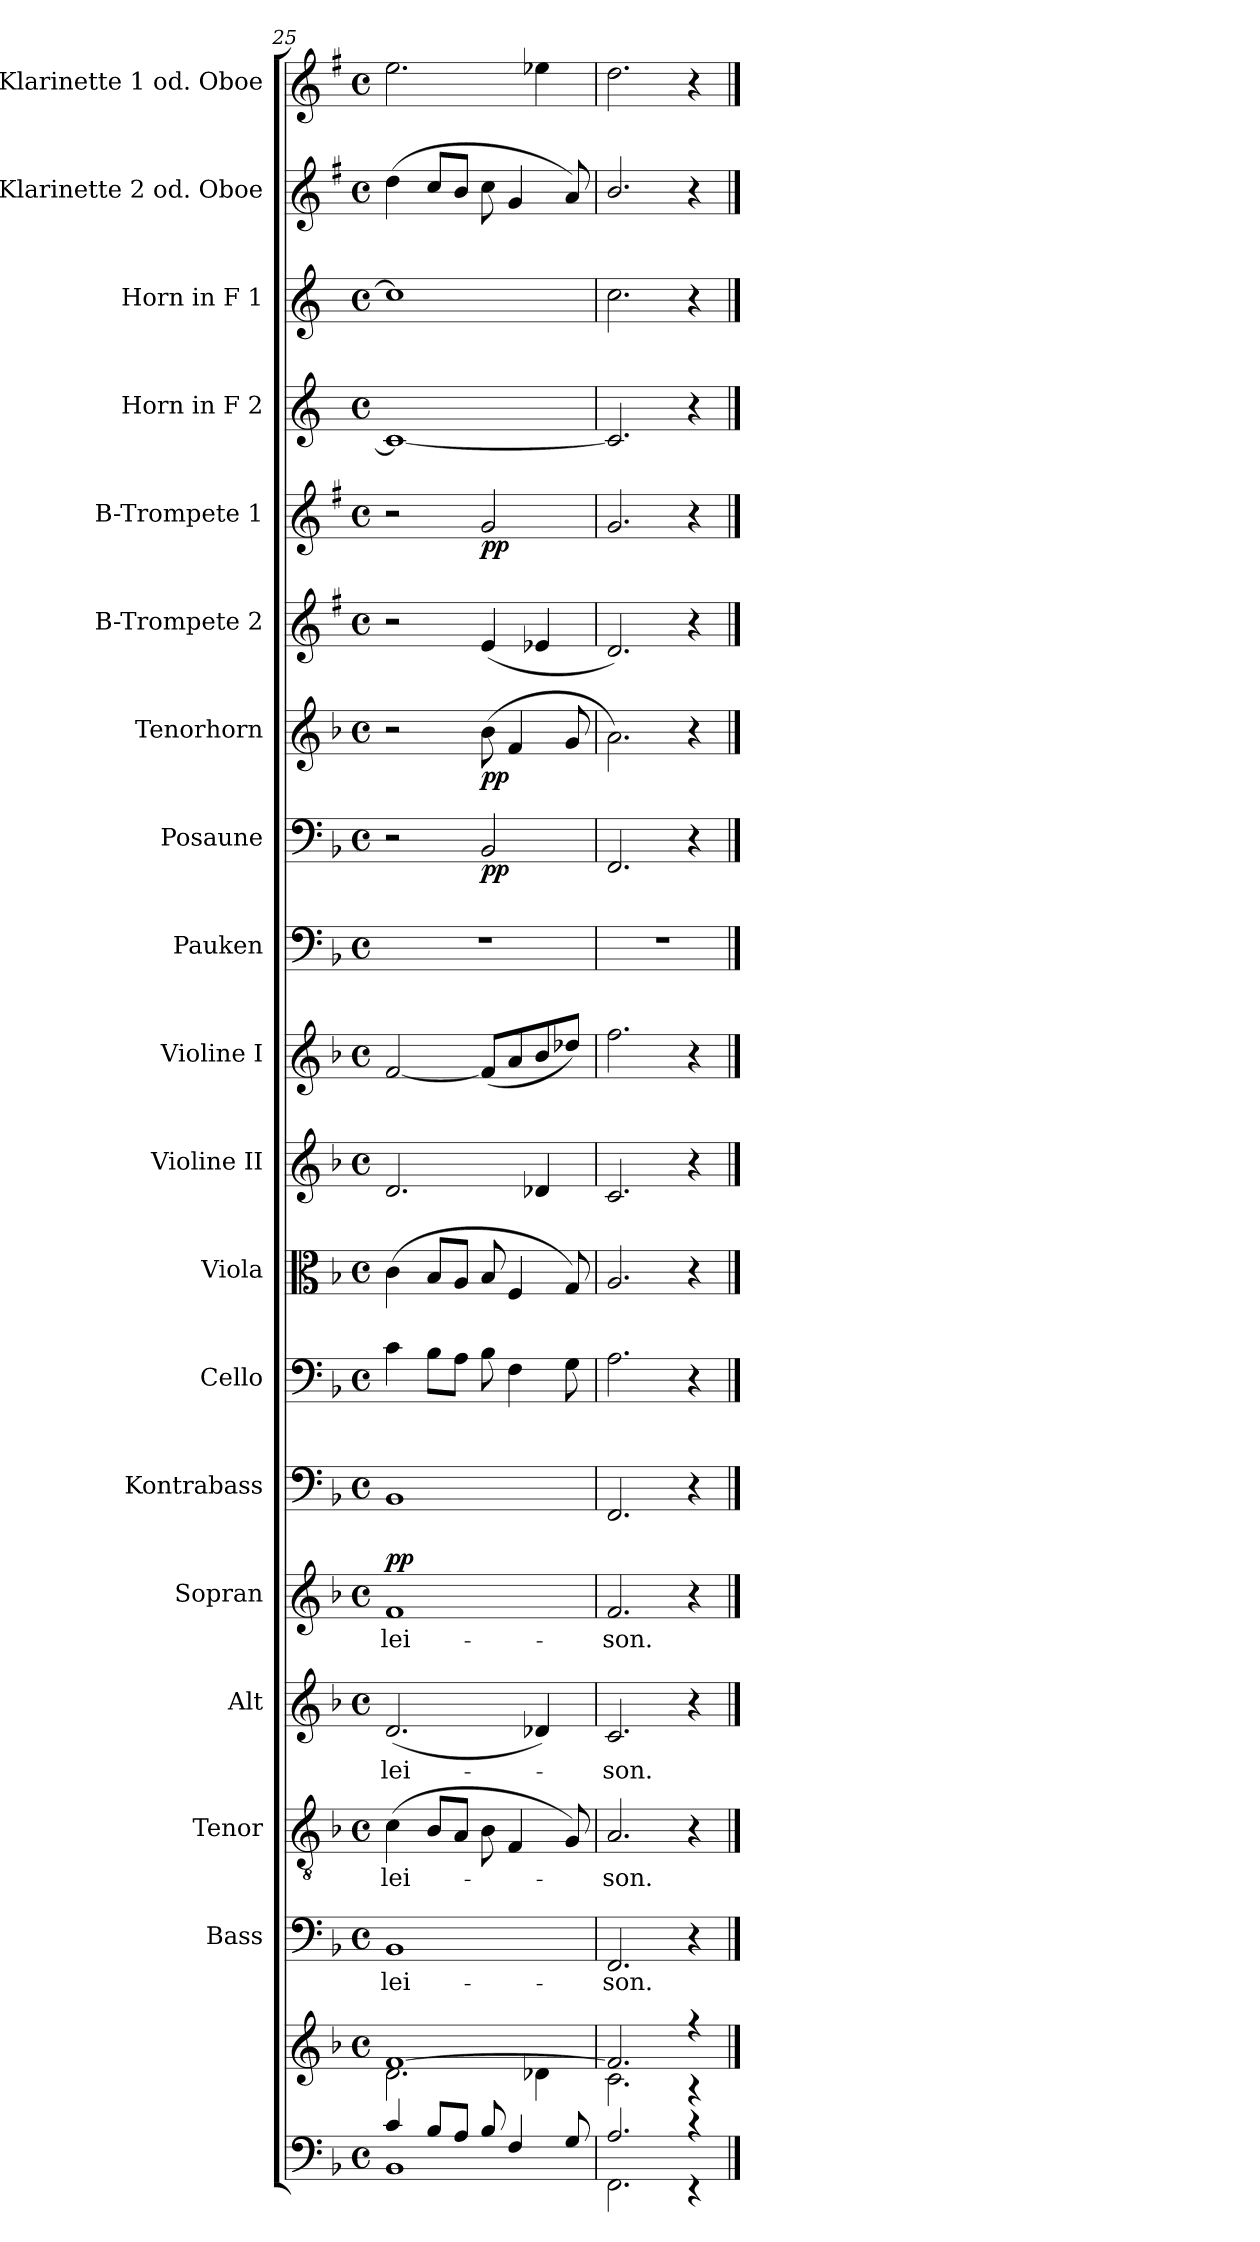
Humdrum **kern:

**kern	**kern	**kern	**text	**kern	**text	**kern	**text	**kern	**text	**dynam	**kern	**kern	**kern	**kern	**kern	**kern	**kern	**dynam	**kern	**dynam	**kern	**kern	**dynam	**kern	**kern	**kern	**kern
*part19	*part19	*part18	*part18	*part17	*part17	*part16	*part16	*part15	*part15	*part15	*part14	*part13	*part12	*part11	*part10	*part9	*part8	*part8	*part7	*part7	*part6	*part5	*part5	*part4	*part3	*part2	*part1
*staff20	*staff19	*staff18	*staff18	*staff17	*staff17	*staff16	*staff16	*staff15	*staff15	*staff15	*staff14	*staff13	*staff12	*staff11	*staff10	*staff9	*staff8	*staff8	*staff7	*staff7	*staff6	*staff5	*staff5	*staff4	*staff3	*staff2	*staff1
*	*	*I"Bass	*	*I"Tenor	*	*I"Alt	*	*I"Sopran	*	*	*I"Kontrabass	*I"Cello	*I"Viola	*I"Violine II	*I"Violine I	*I"Pauken	*I"Posaune	*	*I"Tenorhorn	*	*I"B-Trompete 2	*I"B-Trompete 1	*	*I"Horn in F 2	*I"Horn in F 1	*I"C-Klarinette 2 od. Oboe	*I"C-Klarinette 1 od. Oboe
*	*	*I'B.	*	*I'T.	*	*I'A.	*	*I'S.	*	*	*I'Kb.	*	*I'Vla.	*I'Vl. II	*I'Vl. I	*I'Pk.	*I'Pos.	*	*I'T. Hrn.	*	*I'B Trp. 2	*I'B Trp. 1	*	*	*	*I'C Kl. 2	*I'C Kl. 1
*clefF4	*clefG2	*clefF4	*	*clefGv2	*	*clefG2	*	*clefG2	*	*	*clefF4	*clefF4	*clefC3	*clefG2	*clefG2	*clefF4	*clefF4	*	*clefG2	*	*clefG2	*clefG2	*	*clefG2	*clefG2	*clefG2	*clefG2
*	*	*	*	*	*	*	*	*	*	*	*ITrd7c12	*	*	*	*	*	*	*	*ITrd8c14	*	*ITrd1c2	*ITrd1c2	*	*ITrd4c7	*ITrd4c7	*ITrd1c2	*ITrd1c2
*k[b-]	*k[b-]	*k[b-]	*	*k[b-]	*	*k[b-]	*	*k[b-]	*	*	*k[b-]	*k[b-]	*k[b-]	*k[b-]	*k[b-]	*k[b-]	*k[b-]	*	*k[b-]	*	*k[b-]	*k[b-]	*	*k[b-]	*k[b-]	*k[b-]	*k[b-]
*F:	*F:	*F:	*	*F:	*	*F:	*	*F:	*	*	*F:	*F:	*F:	*F:	*F:	*F:	*F:	*	*F:	*	*F:	*F:	*	*F:	*F:	*F:	*F:
*M4/4	*M4/4	*M4/4	*	*M4/4	*	*M4/4	*	*M4/4	*	*	*M4/4	*M4/4	*M4/4	*M4/4	*M4/4	*M4/4	*M4/4	*	*M4/4	*	*M4/4	*M4/4	*	*M4/4	*M4/4	*M4/4	*M4/4
*met(c)	*met(c)	*met(c)	*	*met(c)	*	*met(c)	*	*met(c)	*	*	*met(c)	*met(c)	*met(c)	*met(c)	*met(c)	*met(c)	*met(c)	*	*met(c)	*	*met(c)	*met(c)	*	*met(c)	*met(c)	*met(c)	*met(c)
=25	=25	=25	=25	=25	=25	=25	=25	=25	=25	=25	=25	=25	=25	=25	=25	=25	=25	=25	=25	=25	=25	=25	=25	=25	=25	=25	=25
*^	*^	*	*	*	*	*	*	*	*	*	*	*	*	*	*	*	*	*	*	*	*	*	*	*	*	*	*
!	!	!	!	!	!LO:LY:b	!	!LO:LY:b	!	!LO:LY:b	!	!LO:LY:b	!LO:DY:a	!	!	!	!	!	!	!	!	!	!	!	!	!	!	!	!	!
4c/	1BB-	[>1f	2.d\	1BB-	-lei-	(>4c\	-lei-	(<2.d/	-lei-	1f	-lei-	pp	1BBB-	4c\	(>4c\	2.d/	[2f/	1r	2r	.	2r	.	2r	2r	.	1F_	1f]	(>4cc\	2.dd\
8B-/L	.	.	.	.	.	8B-/L	.	.	.	.	.	.	.	8B-\L	8B-/L	.	.	.	.	.	.	.	.	.	.	.	.	8b-/L	.
8A/J	.	.	.	.	.	8A/J	.	.	.	.	.	.	.	8A\J	8A/J	.	.	.	.	.	.	.	.	.	.	.	.	8a/J	.
!	!	!	!	!	!	!	!	!	!	!	!	!	!	!	!	!	!	!	!	!LO:DY:b	!	!LO:DY:b	!	!	!LO:DY:b	!	!	!	!
8B-/	.	.	.	.	.	8B-\	.	.	.	.	.	.	.	8B-\	8B-/	.	(<8f/L]	.	2BB-/	pp	(>8B-\	pp	(<4d/	2f/	pp	.	.	8b-\	.
4F/	.	.	.	.	.	4F/	.	.	.	.	.	.	.	4F\	4F/	.	8a/	.	.	.	4F/	.	.	.	.	.	.	4f/	.
.	.	.	4d-X\	.	.	.	.	4d-X/)	.	.	.	.	.	.	.	4d-X/	8b-/	.	.	.	.	.	4d-X/	.	.	.	.	.	4dd-X\
8G/	.	.	.	.	.	8G/)	.	.	.	.	.	.	.	8G\	8G/)	.	8dd-X/J)	.	.	.	8G/	.	.	.	.	.	.	8g/)	.
=26	=26	=26	=26	=26	=26	=26	=26	=26	=26	=26	=26	=26	=26	=26	=26	=26	=26	=26	=26	=26	=26	=26	=26	=26	=26	=26	=26	=26	=26
!	!	!	!	!	!LO:LY:b	!	!LO:LY:b	!	!LO:LY:b	!	!LO:LY:b	!	!	!	!	!	!	!	!	!	!	!	!	!	!	!	!	!	!
2.A/	2.FF\	2.f/]	2.c\	2.FF/	-son.	2.A/	-son.	2.c/	-son.	2.f/	-son.	.	2.FFF/	2.A\	2.A/	2.c/	2.ff\	1r	2.FF/	.	2.A\)	.	2.c/)	2.f/	.	2.F/]	2.f\	2.a/	2.cc\
4r	4r	4r	4r	4r	.	4r	.	4r	.	4r	.	.	4r	4r	4r	4r	4r	.	4r	.	4r	.	4r	4r	.	4r	4r	4r	4r
*v	*v	*	*	*	*	*	*	*	*	*	*	*	*	*	*	*	*	*	*	*	*	*	*	*	*	*	*	*	*
*	*v	*v	*	*	*	*	*	*	*	*	*	*	*	*	*	*	*	*	*	*	*	*	*	*	*	*	*	*
==	==	==	==	==	==	==	==	==	==	==	==	==	==	==	==	==	==	==	==	==	==	==	==	==	==	==	==
*-	*-	*-	*-	*-	*-	*-	*-	*-	*-	*-	*-	*-	*-	*-	*-	*-	*-	*-	*-	*-	*-	*-	*-	*-	*-	*-	*-
